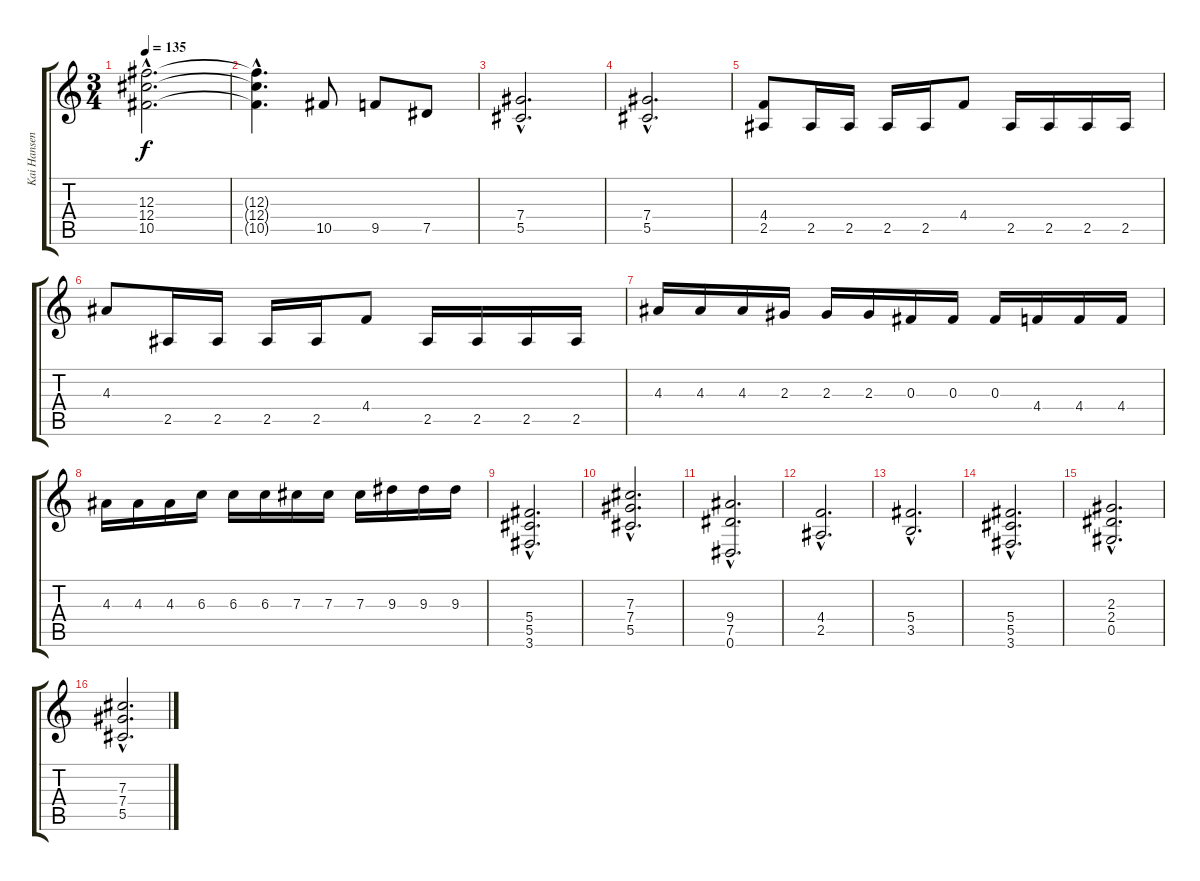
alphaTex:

\track ("Kai Hansen" "Kai Hansen") {instrument distortionguitar}
\staff {score tabs}
\tuning (Eb4 Bb3 Gb3 Db3 Ab2 Eb2) {hide}
\ts (3 4)
\tempo 135
\clef g2
\ks c
(12.3{hac} 12.4{hac} 10.5{hac}).2{d dy f} |
(12.3{hac t} 12.4{hac t} 10.5{hac t}).4{d} 10.5.8 9.5.8 7.5.8 |
(7.4{hac} 5.5{hac}).2{d} |
(7.4{hac} 5.5{hac}).2{d} |
(4.4 2.5).8 2.5.16 2.5.16 2.5.16 2.5.16 4.4.8 2.5.16 2.5.16 2.5.16 2.5.16 |
4.3.8 2.5.16 2.5.16 2.5.16 2.5.16 4.4.8 2.5.16 2.5.16 2.5.16 2.5.16 |
4.3.16 4.3.16 4.3.16 2.3.16 2.3.16 2.3.16 0.3.16 0.3.16 0.3.16 4.4.16 4.4.16 4.4.16 |
4.3.16 4.3.16 4.3.16 6.3.16 6.3.16 6.3.16 7.3.16 7.3.16 7.3.16 9.3.16 9.3.16 9.3.16 |
(5.4{hac} 5.5{hac} 3.6{hac}).2{d} |
(7.3{hac} 7.4{hac} 5.5{hac}).2{d} |
(9.4{hac} 7.5{hac} 0.6{hac}).2{d} |
(4.4{hac} 2.5{hac}).2{d} |
(5.4{hac} 3.5{hac}).2{d} |
(5.4{hac} 5.5{hac} 3.6{hac}).2{d} |
(2.3{hac} 2.4{hac} 0.5{hac}).2{d} |
(7.3{hac} 7.4{hac} 5.5{hac}).2{d}
